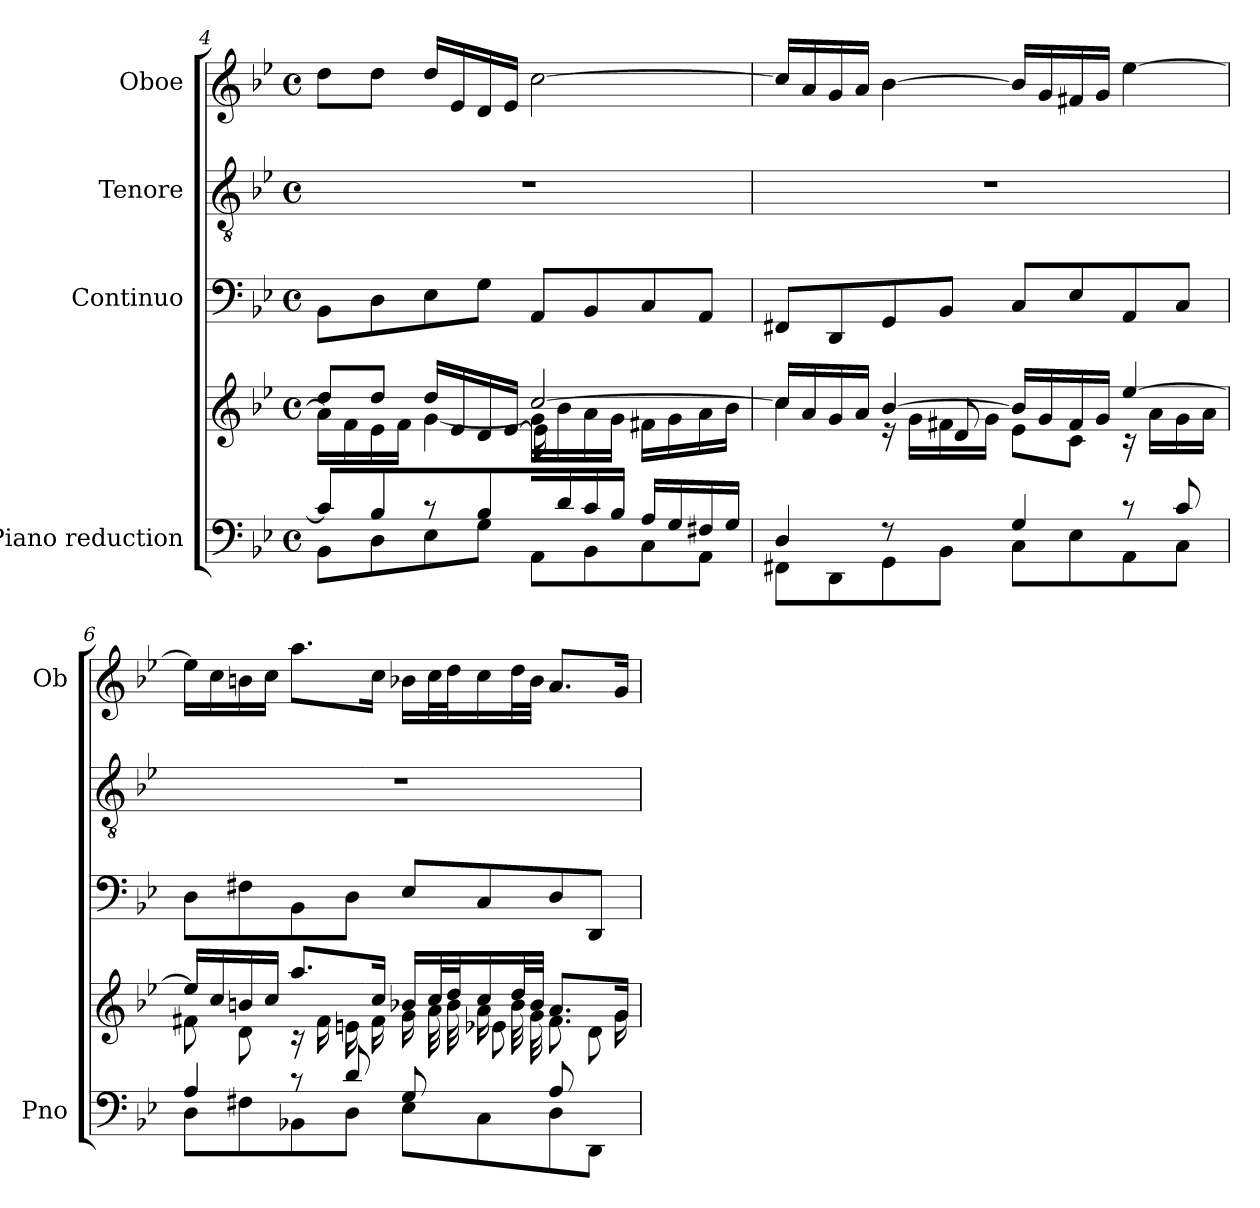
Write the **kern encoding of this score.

**kern	**kern	**kern	**kern	**kern
*part4	*part4	*part3	*part2	*part1
*staff5	*staff4	*staff3	*staff2	*staff1
*I"Piano reduction	*	*I"Continuo	*I"Tenore	*I"Oboe
*I'Pno	*	*	*	*I'Ob
!!LO:LB:g=z
*clefF4	*clefG2	*clefF4	*clefGv2	*clefG2
*k[b-e-]	*k[b-e-]	*k[b-e-]	*k[b-e-]	*k[b-e-]
*M4/4	*M4/4	*M4/4	*M4/4	*M4/4
*met(c)	*met(c)	*met(c)	*met(c)	*met(c)
=4	=4	=4	=4	=4
*^	*^	*	*	*
*	*	*	*^	*	*	*
8c/L]	8BB-\L	8dd/L	16a\LL]	2ryy	8BB-\L	1r	8dd\L
.	.	.	16f\	.	.	.	.
8B-/J	8D\	8dd/J	16e-\	.	8D\	.	8dd\J
.	.	.	16f\JJ	.	.	.	.
8r	8E-\	16dd/LL	[>4g\	.	8E-\	.	16dd/LL
.	.	16e-/	.	.	.	.	16e-/
8B-/	8G\J	16d/	.	.	8G\J	.	16d/
.	.	[<16e-/JJ	.	.	.	.	16e-/JJ
16ryy	8AA\L	[2cc/	16g\LL]	16e-\LL]	8AA/L	.	[2cc\
16d/	.	.	16b-\	4..ryy	.	.	.
16c/	8BB-\	.	16a\	.	8BB-/	.	.
16B-/JJ	.	.	16g\JJ	.	.	.	.
16A/LL	8C\	.	16f#X\LL	.	8C/	.	.
16G/	.	.	16g\	.	.	.	.
16F#X/	8AA\J	.	16a\	.	8AA/J	.	.
16G/JJ	.	.	16b-\JJ	.	.	.	.
=5	=5	=5	=5	=5	=5	=5	=5
4D/	8FF#X\L	16cc/LL]	4cc\	4.ryy	8FF#X/L	1r	16cc/LL]
.	.	16a/	.	.	.	.	16a/
.	8DD\	16g/	.	.	8DD/	.	16g/
.	.	16a/JJ	.	.	.	.	16a/JJ
8r	8GG\	[4b-/	16r	.	8GG/	.	[4b-\
.	.	.	16g\LL	.	.	.	.
8ryy	8BB-\J	.	16f#X\	8d/	8BB-/J	.	.
.	.	.	16g\JJ	.	.	.	.
4G/	8C\L	16b-/LL]	8e-\L	2ryy	8C/L	.	16b-/LL]
.	.	16g/	.	.	.	.	16g/
.	8E-\	16f#/	8c\J	.	8E-/	.	16f#X/
.	.	16g/JJ	.	.	.	.	16g/JJ
8r	8AA\	[4ee-/	16r	.	8AA/	.	[4ee-\
.	.	.	16a\LL	.	.	.	.
8c/	8C\J	.	16g\	.	8C/J	.	.
.	.	.	16a\JJ	.	.	.	.
=6	=6	=6	=6	=6	=6	=6	=6
4A/	8D\L	16ee-/LL]	8f#X\L	8ryy	8D\L	1r	16ee-\LL]
.	.	16cc/	.	.	.	.	16cc\
*	*	*	*v	*v	*	*	*
.	8F#X\	16bn/	8d\J	8F#X\	.	16bn\
.	.	16cc/JJ	.	.	.	16cc\JJ
8r	8BB-X\	8.aa/L	16r	8BB-\	.	8.aa\L
.	.	.	16f#\LL	.	.	.
8d/	8D\J	.	16en\	8D\J	.	.
.	.	16cc/Jk	16f#\JJ	.	.	16cc\Jk
8G/L	8E-\L	16b-X/LL	16g\LL	8E-/L	.	16b-X\LL
.	.	32cc/L	32a\L	.	.	32cc\L
.	.	32dd/J	32b-\J	.	.	32dd\J
*	*	*	*^	*	*	*
8ryy	8C\	16cc/	16a\	8e-X\	8C/	.	16cc\
.	.	32dd/L	32b-\L	.	.	.	32dd\L
.	.	32b-/JJJ	32g\JJJ	.	.	.	32b-\JJJ
8A/	8D\	8.a/L	8.f#\L	8ryy	8D/	.	8.a/L
8ryy	8DD\J	.	.	8d\J	8DD/J	.	.
.	.	16g/Jk	16g\Jk	.	.	.	16g/Jk
*v	*v	*	*	*	*	*	*
*	*v	*v	*v	*	*	*
=	=	=	=	=
*-	*-	*-	*-	*-
